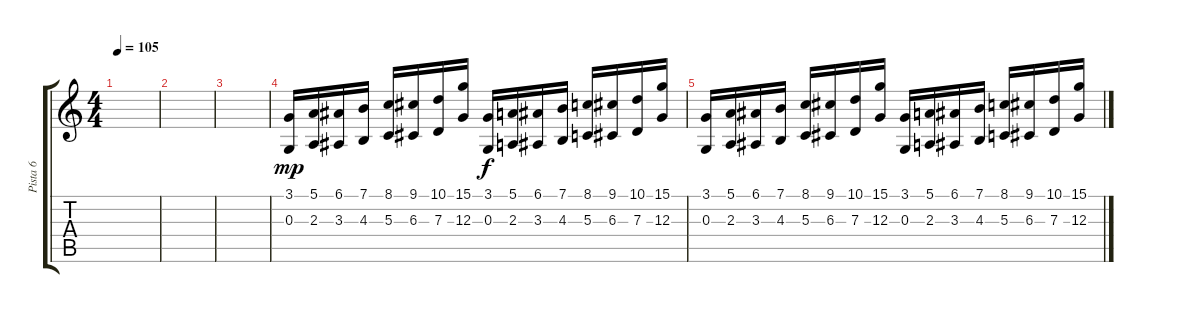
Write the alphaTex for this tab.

\track ("Pista 6" "Pista 6") {instrument lead1square}
\staff {score tabs}
\tuning (E4 B3 G3 D3 A2 E2) {hide}
\ts (4 4)
\tempo 105
\clef g2
\ks c
|
|
|
(3.1 0.3).16{dy mp} (5.1 2.3).16 (6.1 3.3).16 (7.1 4.3).16 (8.1 5.3).16 (9.1 6.3).16 (10.1 7.3).16 (15.1 12.3).16 (3.1 0.3).16{dy f} (5.1 2.3).16 (6.1 3.3).16 (7.1 4.3).16 (8.1 5.3).16 (9.1 6.3).16 (10.1 7.3).16 (15.1 12.3).16 |
(3.1 0.3).16 (5.1 2.3).16 (6.1 3.3).16 (7.1 4.3).16 (8.1 5.3).16 (9.1 6.3).16 (10.1 7.3).16 (15.1 12.3).16 (3.1 0.3).16 (5.1 2.3).16 (6.1 3.3).16 (7.1 4.3).16 (8.1 5.3).16 (9.1 6.3).16 (10.1 7.3).16 (15.1 12.3).16
